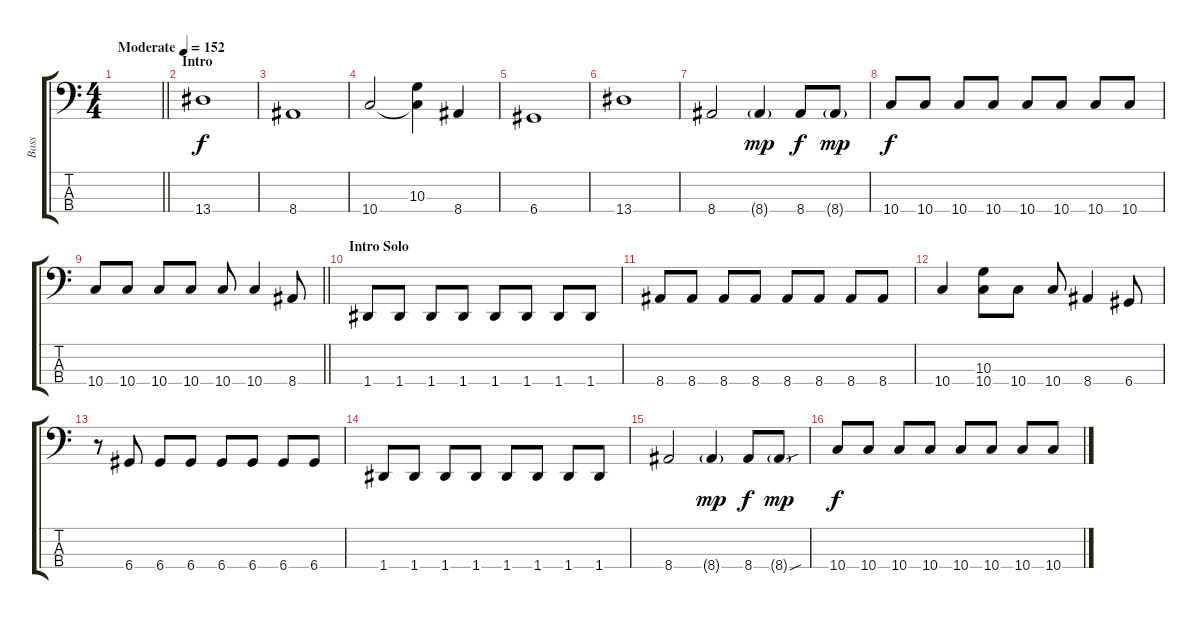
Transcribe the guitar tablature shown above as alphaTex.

\track ("Bass" "Bass") {instrument electricbasspick}
\staff {score tabs}
\tuning (G2 D2 A1 D1) {hide}
\ts (4 4)
\tempo (152 "Moderate")
\clef f4
\barLineRight lightlight
\ks c
|
\section ("" "Intro")
13.4.1 |
8.4.1 |
10.4.2 (10.3 10.4{t}).4 8.4.4 |
6.4.1 |
13.4.1 |
8.4.2 8.4{g}.4{dy mp} 8.4.8{dy f} 8.4{g}.8{dy mp} |
10.4.8{dy f} 10.4.8 10.4.8 10.4.8 10.4.8 10.4.8 10.4.8 10.4.8 |
\barLineRight lightlight
10.4.8 10.4.8 10.4.8 10.4.8 10.4.8 10.4.4 8.4.8 |
\section ("" "Intro Solo")
1.4.8 1.4.8 1.4.8 1.4.8 1.4.8 1.4.8 1.4.8 1.4.8 |
8.4.8 8.4.8 8.4.8 8.4.8 8.4.8 8.4.8 8.4.8 8.4.8 |
10.4.4 (10.3 10.4).8 10.4.8 10.4.8 8.4.4 6.4.8 |
r.8 6.4.8 6.4.8 6.4.8 6.4.8 6.4.8 6.4.8 6.4.8 |
1.4.8 1.4.8 1.4.8 1.4.8 1.4.8 1.4.8 1.4.8 1.4.8 |
8.4.2 8.4{g}.4{dy mp} 8.4.8{dy f} 8.4{sou g}.8{dy mp} |
10.4.8{dy f} 10.4.8 10.4.8 10.4.8 10.4.8 10.4.8 10.4.8 10.4.8
